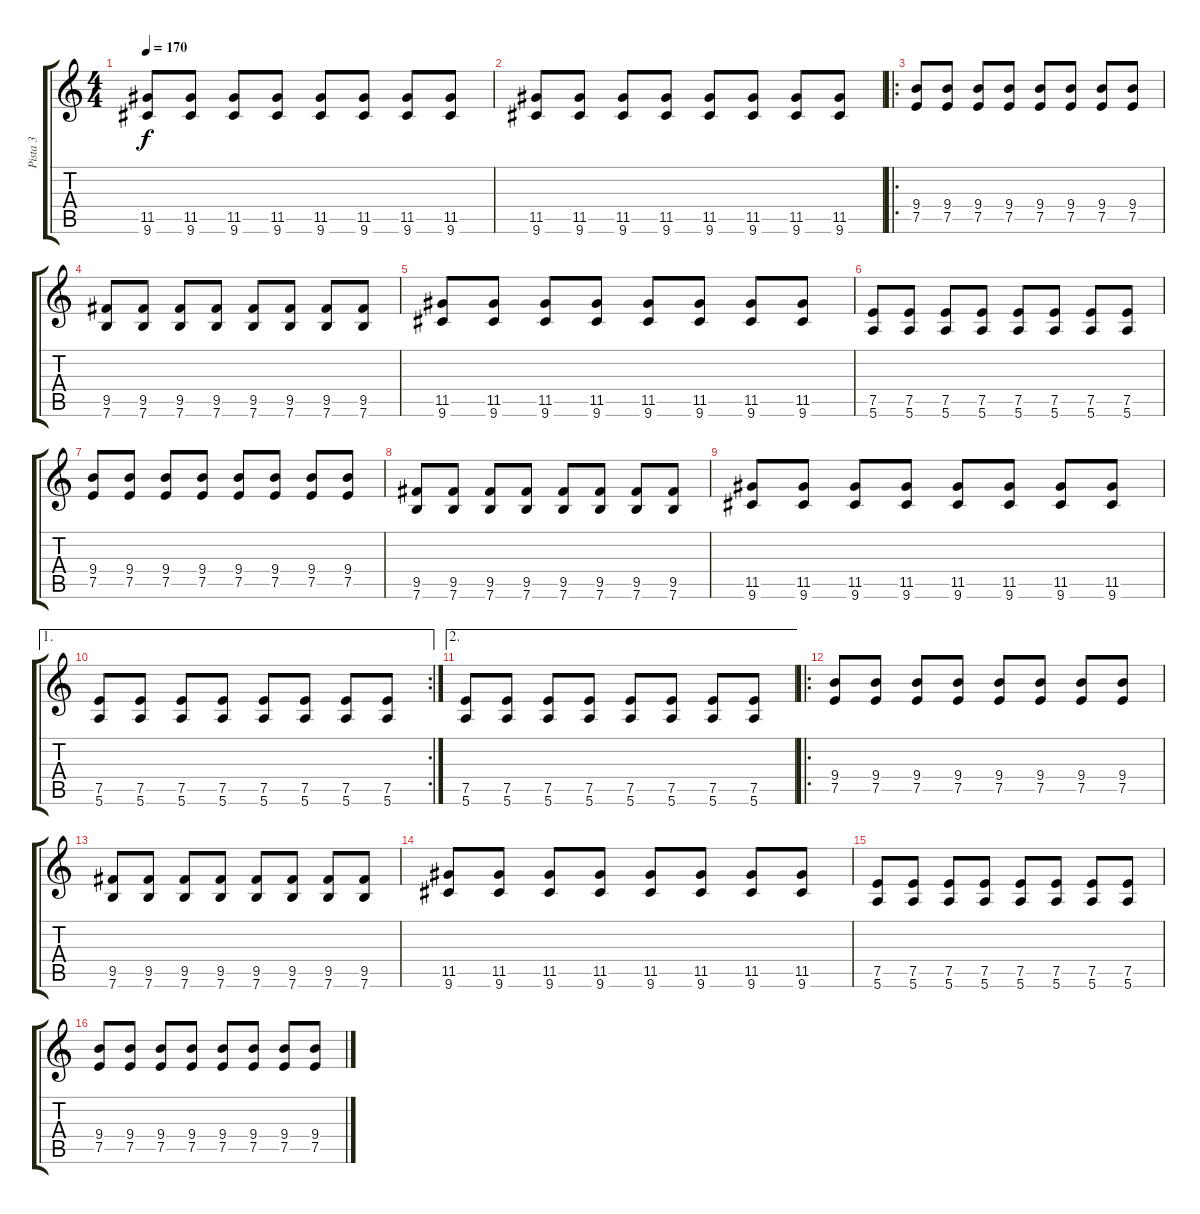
\track ("Pista 3" "Pista 3") {instrument electricguitarmuted}
\staff {score tabs}
\tuning (E4 B3 G3 D3 A2 E2) {hide}
\ts (4 4)
\tempo 170
\clef g2
\ks c
(11.5 9.6).8{dy f} (11.5 9.6).8 (11.5 9.6).8 (11.5 9.6).8 (11.5 9.6).8 (11.5 9.6).8 (11.5 9.6).8 (11.5 9.6).8 |
(11.5 9.6).8 (11.5 9.6).8 (11.5 9.6).8 (11.5 9.6).8 (11.5 9.6).8 (11.5 9.6).8 (11.5 9.6).8 (11.5 9.6).8 |
\ro
(9.4 7.5).8 (9.4 7.5).8 (9.4 7.5).8 (9.4 7.5).8 (9.4 7.5).8 (9.4 7.5).8 (9.4 7.5).8 (9.4 7.5).8 |
(9.5 7.6).8 (9.5 7.6).8 (9.5 7.6).8 (9.5 7.6).8 (9.5 7.6).8 (9.5 7.6).8 (9.5 7.6).8 (9.5 7.6).8 |
(11.5 9.6).8 (11.5 9.6).8 (11.5 9.6).8 (11.5 9.6).8 (11.5 9.6).8 (11.5 9.6).8 (11.5 9.6).8 (11.5 9.6).8 |
(7.5 5.6).8 (7.5 5.6).8 (7.5 5.6).8 (7.5 5.6).8 (7.5 5.6).8 (7.5 5.6).8 (7.5 5.6).8 (7.5 5.6).8 |
(9.4 7.5).8 (9.4 7.5).8 (9.4 7.5).8 (9.4 7.5).8 (9.4 7.5).8 (9.4 7.5).8 (9.4 7.5).8 (9.4 7.5).8 |
(9.5 7.6).8 (9.5 7.6).8 (9.5 7.6).8 (9.5 7.6).8 (9.5 7.6).8 (9.5 7.6).8 (9.5 7.6).8 (9.5 7.6).8 |
(11.5 9.6).8 (11.5 9.6).8 (11.5 9.6).8 (11.5 9.6).8 (11.5 9.6).8 (11.5 9.6).8 (11.5 9.6).8 (11.5 9.6).8 |
\ae 1
\rc 2
(7.5 5.6).8 (7.5 5.6).8 (7.5 5.6).8 (7.5 5.6).8 (7.5 5.6).8 (7.5 5.6).8 (7.5 5.6).8 (7.5 5.6).8 |
\ae 2
(7.5 5.6).8 (7.5 5.6).8 (7.5 5.6).8 (7.5 5.6).8 (7.5 5.6).8 (7.5 5.6).8 (7.5 5.6).8 (7.5 5.6).8 |
\ro
(9.4 7.5).8 (9.4 7.5).8 (9.4 7.5).8 (9.4 7.5).8 (9.4 7.5).8 (9.4 7.5).8 (9.4 7.5).8 (9.4 7.5).8 |
(9.5 7.6).8 (9.5 7.6).8 (9.5 7.6).8 (9.5 7.6).8 (9.5 7.6).8 (9.5 7.6).8 (9.5 7.6).8 (9.5 7.6).8 |
(11.5 9.6).8 (11.5 9.6).8 (11.5 9.6).8 (11.5 9.6).8 (11.5 9.6).8 (11.5 9.6).8 (11.5 9.6).8 (11.5 9.6).8 |
(7.5 5.6).8 (7.5 5.6).8 (7.5 5.6).8 (7.5 5.6).8 (7.5 5.6).8 (7.5 5.6).8 (7.5 5.6).8 (7.5 5.6).8 |
(9.4 7.5).8 (9.4 7.5).8 (9.4 7.5).8 (9.4 7.5).8 (9.4 7.5).8 (9.4 7.5).8 (9.4 7.5).8 (9.4 7.5).8
